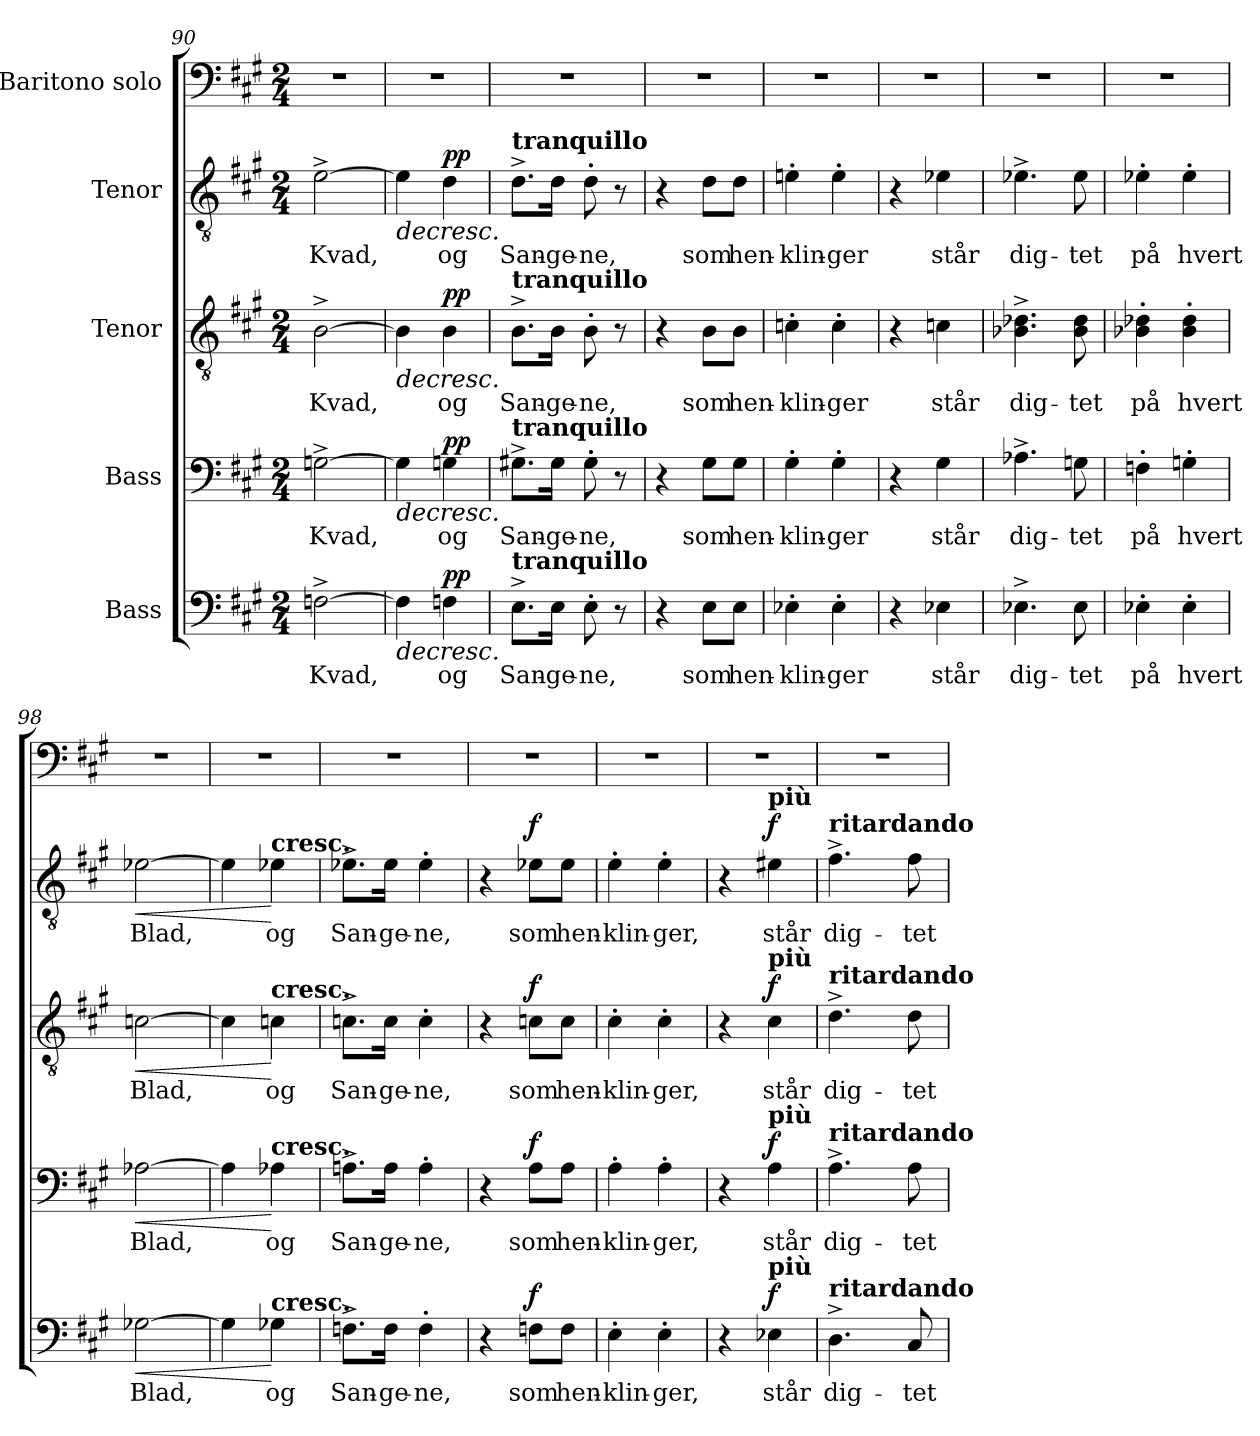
**kern	**text	**dynam	**kern	**text	**dynam	**kern	**text	**dynam	**kern	**text	**dynam	**kern
*part5	*part5	*part5	*part4	*part4	*part4	*part3	*part3	*part3	*part2	*part2	*part2	*part1
*staff5	*staff5	*staff5	*staff4	*staff4	*staff4	*staff3	*staff3	*staff3	*staff2	*staff2	*staff2	*staff1
*I"Bass	*	*	*I"Bass	*	*	*I"Tenor	*	*	*I"Tenor	*	*	*I"Baritono solo
*clefF4	*	*	*clefF4	*	*	*clefGv2	*	*	*clefGv2	*	*	*clefF4
*k[f#c#g#]	*	*	*k[f#c#g#]	*	*	*k[f#c#g#]	*	*	*k[f#c#g#]	*	*	*k[f#c#g#]
*M2/4	*	*	*M2/4	*	*	*M2/4	*	*	*M2/4	*	*	*M2/4
=90	=90	=90	=90	=90	=90	=90	=90	=90	=90	=90	=90	=90
!	!LO:LY:b	!	!	!LO:LY:b	!	!	!LO:LY:b	!	!	!LO:LY:b	!	!
[2Fn^\	Kvad,	.	[2Gn^\	Kvad,	.	[2B^\	Kvad,	.	[2e^\	Kvad,	.	2r
=91	=91	=91	=91	=91	=91	=91	=91	=91	=91	=91	=91	=91
!	!	!LO:HP:b	!	!	!LO:HP:b	!	!	!LO:HP:b	!	!	!LO:HP:b	!
4F\]	.	>	4G\]	.	>	4B\]	.	>	4e\]	.	>	2r
!	!LO:LY:b	!LO:DY:a	!	!LO:LY:b	!LO:DY:a	!	!LO:LY:b	!LO:DY:a	!	!LO:LY:b	!LO:DY:a	!
4Fn\	og	pp	4Gn\	og	pp	4B\	og	pp	4d\	og	pp	.
.	.	]	.	.	]	.	.	]	.	.	]	.
=92	=92	=92	=92	=92	=92	=92	=92	=92	=92	=92	=92	=92
!	!	!	!	!	!	!	!	!	!LO:TX:a:B:t=tranquillo	!	!	!
!	!	!	!	!	!	!LO:TX:a:B:t=tranquillo	!	!	!	!	!	!
!	!	!	!LO:TX:a:B:t=tranquillo	!	!	!	!	!	!	!	!	!
!LO:TX:a:B:t=tranquillo	!	!	!	!	!	!	!	!	!	!	!	!
!	!LO:LY:b	!	!	!LO:LY:b	!	!	!LO:LY:b	!	!	!LO:LY:b	!	!
8.E^\L	San-	.	8.G#X^\L	San-	.	8.B^\L	San-	.	8.d^\L	San-	.	2r
!	!LO:LY:b	!	!	!LO:LY:b	!	!	!LO:LY:b	!	!	!LO:LY:b	!	!
16E\Jk	-ge-	.	16G#\Jk	-ge-	.	16B\Jk	-ge-	.	16d\Jk	-ge-	.	.
!	!LO:LY:b	!	!	!LO:LY:b	!	!	!LO:LY:b	!	!	!LO:LY:b	!	!
8E'\	-ne,	.	8G#'\	-ne,	.	8B'\	-ne,	.	8d'\	-ne,	.	.
8r	.	.	8r	.	.	8r	.	.	8r	.	.	.
=93	=93	=93	=93	=93	=93	=93	=93	=93	=93	=93	=93	=93
4r	.	.	4r	.	.	4r	.	.	4r	.	.	2r
!	!LO:LY:b	!	!	!LO:LY:b	!	!	!LO:LY:b	!	!	!LO:LY:b	!	!
8E\L	som	.	8G#\L	som	.	8B\L	som	.	8d\L	som	.	.
!	!LO:LY:b	!	!	!LO:LY:b	!	!	!LO:LY:b	!	!	!LO:LY:b	!	!
8E\J	hen-	.	8G#\J	hen-	.	8B\J	hen-	.	8d\J	hen-	.	.
=94	=94	=94	=94	=94	=94	=94	=94	=94	=94	=94	=94	=94
!	!LO:LY:b	!	!	!LO:LY:b	!	!	!LO:LY:b	!	!	!LO:LY:b	!	!
4E-X'\	-klin-	.	4G#'\	-klin-	.	4cn'\	-klin-	.	4en'\	-klin-	.	2r
!	!LO:LY:b	!	!	!LO:LY:b	!	!	!LO:LY:b	!	!	!LO:LY:b	!	!
4E-'\	-ger	.	4G#'\	-ger	.	4c'\	-ger	.	4e'\	-ger	.	.
=95	=95	=95	=95	=95	=95	=95	=95	=95	=95	=95	=95	=95
4r	.	.	4r	.	.	4r	.	.	4r	.	.	2r
!	!LO:LY:b	!	!	!LO:LY:b	!	!	!LO:LY:b	!	!	!LO:LY:b	!	!
4E-X\	står	.	4G#\	står	.	4cn\	står	.	4e-X\	står	.	.
=96	=96	=96	=96	=96	=96	=96	=96	=96	=96	=96	=96	=96
!	!LO:LY:b	!	!	!LO:LY:b	!	!	!LO:LY:b	!	!	!LO:LY:b	!	!
4.E-X^\	dig-	.	4.A-X^\	dig-	.	4.B-X\^ 4.d-X\^	dig-	.	4.e-X^\	dig-	.	2r
!	!LO:LY:b	!	!	!LO:LY:b	!	!	!LO:LY:b	!	!	!LO:LY:b	!	!
8E-\	-tet	.	8Gn\	-tet	.	8B-\ 8d-\	-tet	.	8e-\	-tet	.	.
=97	=97	=97	=97	=97	=97	=97	=97	=97	=97	=97	=97	=97
!	!LO:LY:b	!	!	!LO:LY:b	!	!	!LO:LY:b	!	!	!LO:LY:b	!	!
4E-X'\	på	.	4Fn'\	på	.	4B-X\' 4d-X\'	på	.	4e-X'\	på	.	2r
!	!LO:LY:b	!	!	!LO:LY:b	!	!	!LO:LY:b	!	!	!LO:LY:b	!	!
4E-'\	hvert	.	4Gn'\	hvert	.	4B-\' 4d-\'	hvert	.	4e-'\	hvert	.	.
=98	=98	=98	=98	=98	=98	=98	=98	=98	=98	=98	=98	=98
!	!LO:LY:b	!LO:HP:b	!	!LO:LY:b	!LO:HP:b	!	!LO:LY:b	!LO:HP:b	!	!LO:LY:b	!LO:HP:b	!
[2G-X\	Blad,	<	[2A-X\	Blad,	<	[2cn\	Blad,	<	[2e-X\	Blad,	<	2r
=99	=99	=99	=99	=99	=99	=99	=99	=99	=99	=99	=99	=99
4G-\]	.	.	4A-\]	.	.	4c\]	.	.	4e-\]	.	.	2r
!	!	!	!	!	!	!	!	!	!LO:TX:a:B:t=cresc.	!	!	!
!	!	!	!	!	!	!LO:TX:a:B:t=cresc.	!	!	!	!	!	!
!	!	!	!LO:TX:a:B:t=cresc.	!	!	!	!	!	!	!	!	!
!LO:TX:a:B:t=cresc.	!	!	!	!	!	!	!	!	!	!	!	!
!	!LO:LY:b	!	!	!LO:LY:b	!	!	!LO:LY:b	!	!	!LO:LY:b	!	!
4G-X\	og	[	4A-X\	og	[	4cn\	og	[	4e-X\	og	[	.
=100	=100	=100	=100	=100	=100	=100	=100	=100	=100	=100	=100	=100
!	!LO:LY:b	!	!	!LO:LY:b	!	!	!LO:LY:b	!	!	!LO:LY:b	!	!
8.Fn^\L	San-	.	8.An^\L	San-	.	8.cn^\L	San-	.	8.e-X^\L	San-	.	2r
!	!LO:LY:b	!	!	!LO:LY:b	!	!	!LO:LY:b	!	!	!LO:LY:b	!	!
16F\Jk	-ge-	.	16A\Jk	-ge-	.	16c\Jk	-ge-	.	16e-\Jk	-ge-	.	.
!	!LO:LY:b	!	!	!LO:LY:b	!	!	!LO:LY:b	!	!	!LO:LY:b	!	!
4F'\	-ne,	.	4A'\	-ne,	.	4c'\	-ne,	.	4e-'\	-ne,	.	.
=101	=101	=101	=101	=101	=101	=101	=101	=101	=101	=101	=101	=101
4r	.	.	4r	.	.	4r	.	.	4r	.	.	2r
!	!LO:LY:b	!LO:DY:a	!	!LO:LY:b	!LO:DY:a	!	!LO:LY:b	!LO:DY:a	!	!LO:LY:b	!LO:DY:a	!
8Fn\L	som	f	8A\L	som	f	8cn\L	som	f	8e-X\L	som	f	.
!	!LO:LY:b	!	!	!LO:LY:b	!	!	!LO:LY:b	!	!	!LO:LY:b	!	!
8F\J	hen-	.	8A\J	hen-	.	8c\J	hen-	.	8e-\J	hen-	.	.
=102	=102	=102	=102	=102	=102	=102	=102	=102	=102	=102	=102	=102
!	!LO:LY:b	!	!	!LO:LY:b	!	!	!LO:LY:b	!	!	!LO:LY:b	!	!
4E'\	-klin-	.	4A'\	-klin-	.	4c#'\	-klin-	.	4e'\	-klin-	.	2r
!	!LO:LY:b	!	!	!LO:LY:b	!	!	!LO:LY:b	!	!	!LO:LY:b	!	!
4E'\	-ger,	.	4A'\	-ger,	.	4c#'\	-ger,	.	4e'\	-ger,	.	.
=103	=103	=103	=103	=103	=103	=103	=103	=103	=103	=103	=103	=103
4r	.	.	4r	.	.	4r	.	.	4r	.	.	2r
!	!	!	!	!	!	!	!	!	!LO:TX:a:B:t=più	!	!	!
!	!	!	!	!	!	!LO:TX:a:B:t=più	!	!	!	!	!	!
!	!	!	!LO:TX:a:B:t=più	!	!	!	!	!	!	!	!	!
!LO:TX:a:B:t=più	!	!	!	!	!	!	!	!	!	!	!	!
!	!LO:LY:b	!LO:DY:a	!	!LO:LY:b	!LO:DY:a	!	!LO:LY:b	!LO:DY:a	!	!LO:LY:b	!LO:DY:a	!
4E-X\	står	f	4A\	står	f	4c#\	står	f	4e#X\	står	f	.
=104	=104	=104	=104	=104	=104	=104	=104	=104	=104	=104	=104	=104
!	!	!	!	!	!	!	!	!	!LO:TX:a:B:t=ritardando	!	!	!
!	!	!	!	!	!	!LO:TX:a:B:t=ritardando	!	!	!	!	!	!
!	!	!	!LO:TX:a:B:t=ritardando	!	!	!	!	!	!	!	!	!
!LO:TX:a:B:t=ritardando	!	!	!	!	!	!	!	!	!	!	!	!
!	!LO:LY:b	!	!	!LO:LY:b	!	!	!LO:LY:b	!	!	!LO:LY:b	!	!
4.D^\	dig-	.	4.A^\	dig-	.	4.d^\	dig-	.	4.f#^\	dig-	.	2r
!	!LO:LY:b	!	!	!LO:LY:b	!	!	!LO:LY:b	!	!	!LO:LY:b	!	!
8C#/	-tet	.	8A\	-tet	.	8d\	-tet	.	8f#\	-tet	.	.
=	=	=	=	=	=	=	=	=	=	=	=	=
*-	*-	*-	*-	*-	*-	*-	*-	*-	*-	*-	*-	*-
